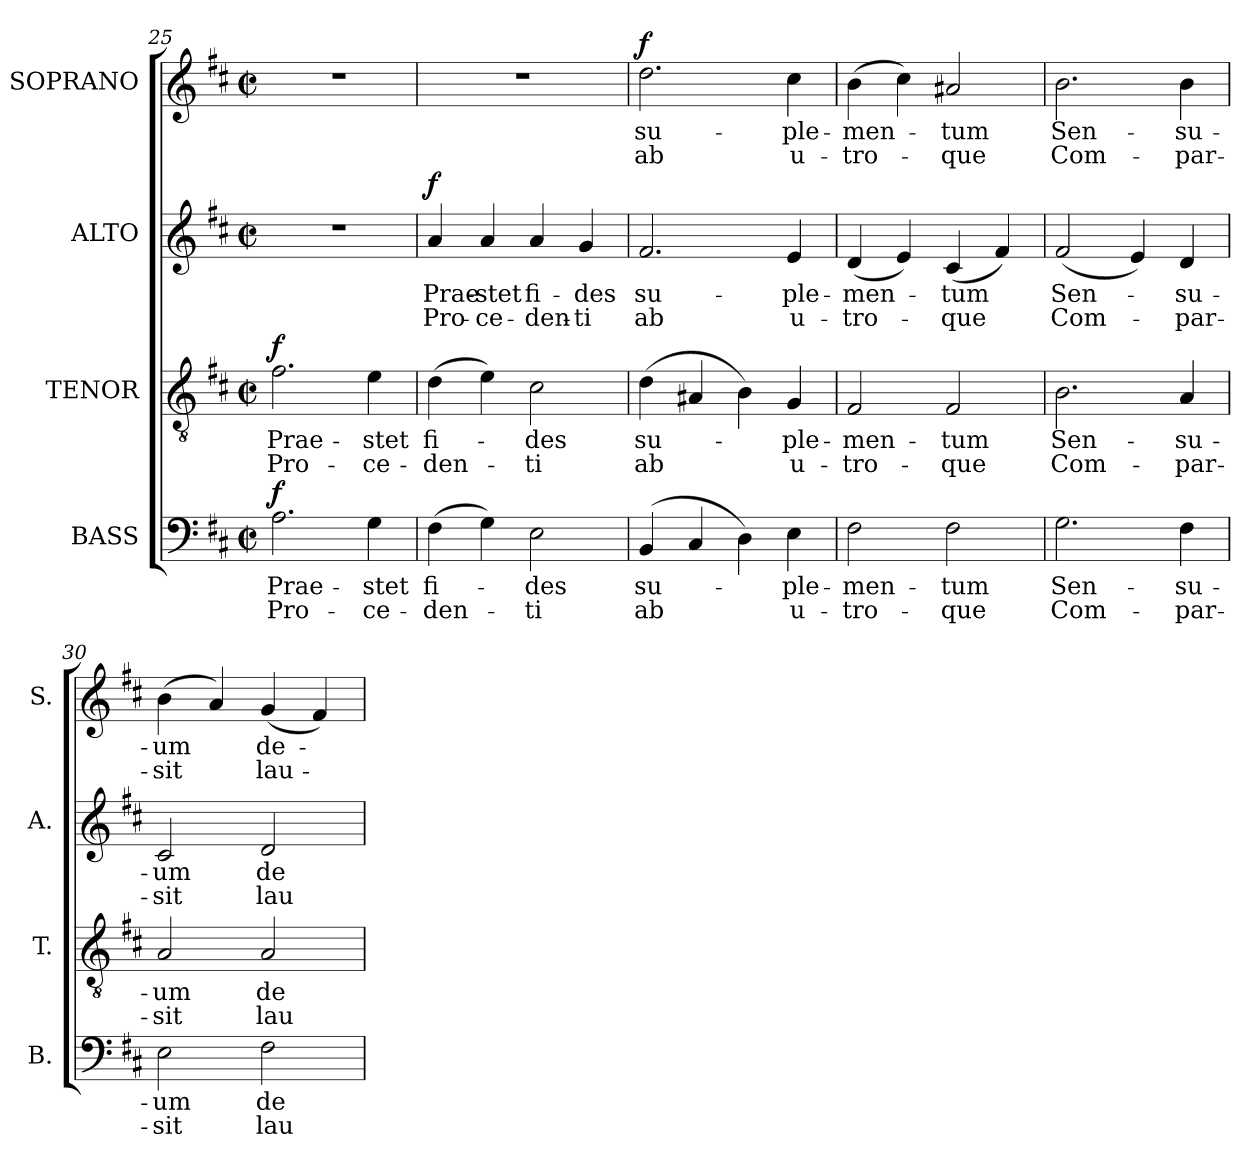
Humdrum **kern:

**kern	**text	**text	**dynam	**kern	**text	**text	**dynam	**kern	**text	**text	**dynam	**kern	**text	**text	**dynam
*part4	*part4	*part4	*part4	*part3	*part3	*part3	*part3	*part2	*part2	*part2	*part2	*part1	*part1	*part1	*part1
*staff4	*staff4	*staff4	*staff4	*staff3	*staff3	*staff3	*staff3	*staff2	*staff2	*staff2	*staff2	*staff1	*staff1	*staff1	*staff1
*I"BASS	*	*	*	*I"TENOR	*	*	*	*I"ALTO	*	*	*	*I"SOPRANO	*	*	*
*I'B.	*	*	*	*I'T.	*	*	*	*I'A.	*	*	*	*I'S.	*	*	*
*clefF4	*	*	*	*clefGv2	*	*	*	*clefG2	*	*	*	*clefG2	*	*	*
*	*	*	*	*ITrd7c12	*	*	*	*	*	*	*	*	*	*	*
*k[f#c#]	*	*	*	*k[f#c#]	*	*	*	*k[f#c#]	*	*	*	*k[f#c#]	*	*	*
*D:	*	*	*	*D:	*	*	*	*D:	*	*	*	*D:	*	*	*
*M2/2	*	*	*	*M2/2	*	*	*	*M2/2	*	*	*	*M2/2	*	*	*
*met(c|)	*	*	*	*met(c|)	*	*	*	*met(c|)	*	*	*	*met(c|)	*	*	*
=25	=25	=25	=25	=25	=25	=25	=25	=25	=25	=25	=25	=25	=25	=25	=25
!	!LO:LY:b:color=#000000	!LO:LY:b:color=#000000	!	!	!	!	!	!	!	!	!	!	!	!	!
!	!	!	!	!	!LO:LY:b:color=#000000	!LO:LY:b:color=#000000	!	!	!	!	!	!	!	!	!
2.Ai\	Prae-	Pro-	f	2.F#i\	Prae-	Pro-	f	1r	.	.	.	1r	.	.	.
!	!LO:LY:b:color=#000000	!LO:LY:b:color=#000000	!	!	!	!	!	!	!	!	!	!	!	!	!
!	!	!	!	!	!LO:LY:b:color=#000000	!LO:LY:b:color=#000000	!	!	!	!	!	!	!	!	!
4Gi\	-stet	-ce-	.	4Ei\	-stet	-ce-	.	.	.	.	.	.	.	.	.
=26	=26	=26	=26	=26	=26	=26	=26	=26	=26	=26	=26	=26	=26	=26	=26
!	!LO:LY:b:color=#000000	!LO:LY:b:color=#000000	!	!	!	!	!	!	!	!	!	!	!	!	!
!	!	!	!	!	!LO:LY:b:color=#000000	!LO:LY:b:color=#000000	!	!	!	!	!	!	!	!	!
!	!	!	!	!	!	!	!	!	!LO:LY:b:color=#000000	!LO:LY:b:color=#000000	!	!	!	!	!
(4F#i\	fi-	-den-	.	(4Di\	fi-	-den-	.	4ai/	Prae-	Pro-	f	1r	.	.	.
!	!	!	!	!	!	!	!	!	!LO:LY:b:color=#000000	!LO:LY:b:color=#000000	!	!	!	!	!
4Gi\)	.	.	.	4Ei\)	.	.	.	4ai/	-stet	-ce-	.	.	.	.	.
!	!LO:LY:b:color=#000000	!LO:LY:b:color=#000000	!	!	!	!	!	!	!	!	!	!	!	!	!
!	!	!	!	!	!LO:LY:b:color=#000000	!LO:LY:b:color=#000000	!	!	!	!	!	!	!	!	!
!	!	!	!	!	!	!	!	!	!LO:LY:b:color=#000000	!LO:LY:b:color=#000000	!	!	!	!	!
2Ei\	-des	-ti	.	2C#i\	-des	-ti	.	4ai/	fi-	-den-	.	.	.	.	.
!	!	!	!	!	!	!	!	!	!LO:LY:b:color=#000000	!LO:LY:b:color=#000000	!	!	!	!	!
.	.	.	.	.	.	.	.	4gi/	-des	-ti	.	.	.	.	.
=27	=27	=27	=27	=27	=27	=27	=27	=27	=27	=27	=27	=27	=27	=27	=27
!	!LO:LY:b:color=#000000	!LO:LY:b:color=#000000	!	!	!	!	!	!	!	!	!	!	!	!	!
!	!	!	!	!	!LO:LY:b:color=#000000	!LO:LY:b:color=#000000	!	!	!	!	!	!	!	!	!
!	!	!	!	!	!	!	!	!	!LO:LY:b:color=#000000	!LO:LY:b:color=#000000	!	!	!	!	!
!	!	!	!	!	!	!	!	!	!	!	!	!	!LO:LY:b:color=#000000	!LO:LY:b:color=#000000	!
(4BBi/	su-	ab	.	(4Di\	su-	ab	.	2.f#i/	su-	ab	.	2.ddi\	su-	ab	f
4C#i/	.	.	.	4AA#Xi/	.	.	.	.	.	.	.	.	.	.	.
4Di\)	.	.	.	4BBi\)	.	.	.	.	.	.	.	.	.	.	.
!	!LO:LY:b:color=#000000	!LO:LY:b:color=#000000	!	!	!	!	!	!	!	!	!	!	!	!	!
!	!	!	!	!	!LO:LY:b:color=#000000	!LO:LY:b:color=#000000	!	!	!	!	!	!	!	!	!
!	!	!	!	!	!	!	!	!	!LO:LY:b:color=#000000	!LO:LY:b:color=#000000	!	!	!	!	!
!	!	!	!	!	!	!	!	!	!	!	!	!	!LO:LY:b:color=#000000	!LO:LY:b:color=#000000	!
4Ei\	-ple-	u-	.	4GGi/	-ple-	u-	.	4ei/	-ple-	u-	.	4cc#i\	-ple-	u-	.
!!LO:PB:g=z
=28	=28	=28	=28	=28	=28	=28	=28	=28	=28	=28	=28	=28	=28	=28	=28
!	!LO:LY:b:color=#000000	!LO:LY:b:color=#000000	!	!	!	!	!	!	!	!	!	!	!	!	!
!	!	!	!	!	!LO:LY:b:color=#000000	!LO:LY:b:color=#000000	!	!	!	!	!	!	!	!	!
!	!	!	!	!	!	!	!	!	!LO:LY:b:color=#000000	!LO:LY:b:color=#000000	!	!	!	!	!
!	!	!	!	!	!	!	!	!	!	!	!	!	!LO:LY:b:color=#000000	!LO:LY:b:color=#000000	!
2F#i\	-men-	-tro-	.	2FF#i/	-men-	-tro-	.	(4di/	-men-	-tro-	.	(4bi\	-men-	-tro-	.
.	.	.	.	.	.	.	.	4ei/)	.	.	.	4cc#i\)	.	.	.
!	!LO:LY:b:color=#000000	!LO:LY:b:color=#000000	!	!	!	!	!	!	!	!	!	!	!	!	!
!	!	!	!	!	!LO:LY:b:color=#000000	!LO:LY:b:color=#000000	!	!	!	!	!	!	!	!	!
!	!	!	!	!	!	!	!	!	!LO:LY:b:color=#000000	!LO:LY:b:color=#000000	!	!	!	!	!
!	!	!	!	!	!	!	!	!	!	!	!	!	!LO:LY:b:color=#000000	!LO:LY:b:color=#000000	!
2F#i\	-tum	-que	.	2FF#i/	-tum	-que	.	(4c#i/	-tum	-que	.	2a#Xi/	-tum	-que	.
.	.	.	.	.	.	.	.	4f#i/)	.	.	.	.	.	.	.
=29	=29	=29	=29	=29	=29	=29	=29	=29	=29	=29	=29	=29	=29	=29	=29
!	!LO:LY:b:color=#000000	!LO:LY:b:color=#000000	!	!	!	!	!	!	!	!	!	!	!	!	!
!	!	!	!	!	!LO:LY:b:color=#000000	!LO:LY:b:color=#000000	!	!	!	!	!	!	!	!	!
!	!	!	!	!	!	!	!	!	!LO:LY:b:color=#000000	!LO:LY:b:color=#000000	!	!	!	!	!
!	!	!	!	!	!	!	!	!	!	!	!	!	!LO:LY:b:color=#000000	!LO:LY:b:color=#000000	!
2.Gi\	Sen-	Com-	.	2.BBi\	Sen-	Com-	.	(2f#i/	Sen-	Com-	.	2.bi\	Sen-	Com-	.
.	.	.	.	.	.	.	.	4ei/)	.	.	.	.	.	.	.
!	!LO:LY:b:color=#000000	!LO:LY:b:color=#000000	!	!	!	!	!	!	!	!	!	!	!	!	!
!	!	!	!	!	!LO:LY:b:color=#000000	!LO:LY:b:color=#000000	!	!	!	!	!	!	!	!	!
!	!	!	!	!	!	!	!	!	!LO:LY:b:color=#000000	!LO:LY:b:color=#000000	!	!	!	!	!
!	!	!	!	!	!	!	!	!	!	!	!	!	!LO:LY:b:color=#000000	!LO:LY:b:color=#000000	!
4F#i\	-su-	-par-	.	4AAi/	-su-	-par-	.	4di/	-su-	-par-	.	4bi\	-su-	-par-	.
=30	=30	=30	=30	=30	=30	=30	=30	=30	=30	=30	=30	=30	=30	=30	=30
!	!LO:LY:b:color=#000000	!LO:LY:b:color=#000000	!	!	!	!	!	!	!	!	!	!	!	!	!
!	!	!	!	!	!LO:LY:b:color=#000000	!LO:LY:b:color=#000000	!	!	!	!	!	!	!	!	!
!	!	!	!	!	!	!	!	!	!LO:LY:b:color=#000000	!LO:LY:b:color=#000000	!	!	!	!	!
!	!	!	!	!	!	!	!	!	!	!	!	!	!LO:LY:b:color=#000000	!LO:LY:b:color=#000000	!
2Ei\	-um	-sit	.	2AAi/	-um	-sit	.	2c#i/	-um	-sit	.	(4bi\	-um	-sit	.
.	.	.	.	.	.	.	.	.	.	.	.	4ai/)	.	.	.
!	!LO:LY:b:color=#000000	!LO:LY:b:color=#000000	!	!	!	!	!	!	!	!	!	!	!	!	!
!	!	!	!	!	!LO:LY:b:color=#000000	!LO:LY:b:color=#000000	!	!	!	!	!	!	!	!	!
!	!	!	!	!	!	!	!	!	!LO:LY:b:color=#000000	!LO:LY:b:color=#000000	!	!	!	!	!
!	!	!	!	!	!	!	!	!	!	!	!	!	!LO:LY:b:color=#000000	!LO:LY:b:color=#000000	!
2F#i\	de-	lau-	.	2AAi/	de-	lau-	.	2di/	de-	lau-	.	(4gi/	de-	lau-	.
.	.	.	.	.	.	.	.	.	.	.	.	4f#i/)	.	.	.
=	=	=	=	=	=	=	=	=	=	=	=	=	=	=	=
*-	*-	*-	*-	*-	*-	*-	*-	*-	*-	*-	*-	*-	*-	*-	*-
